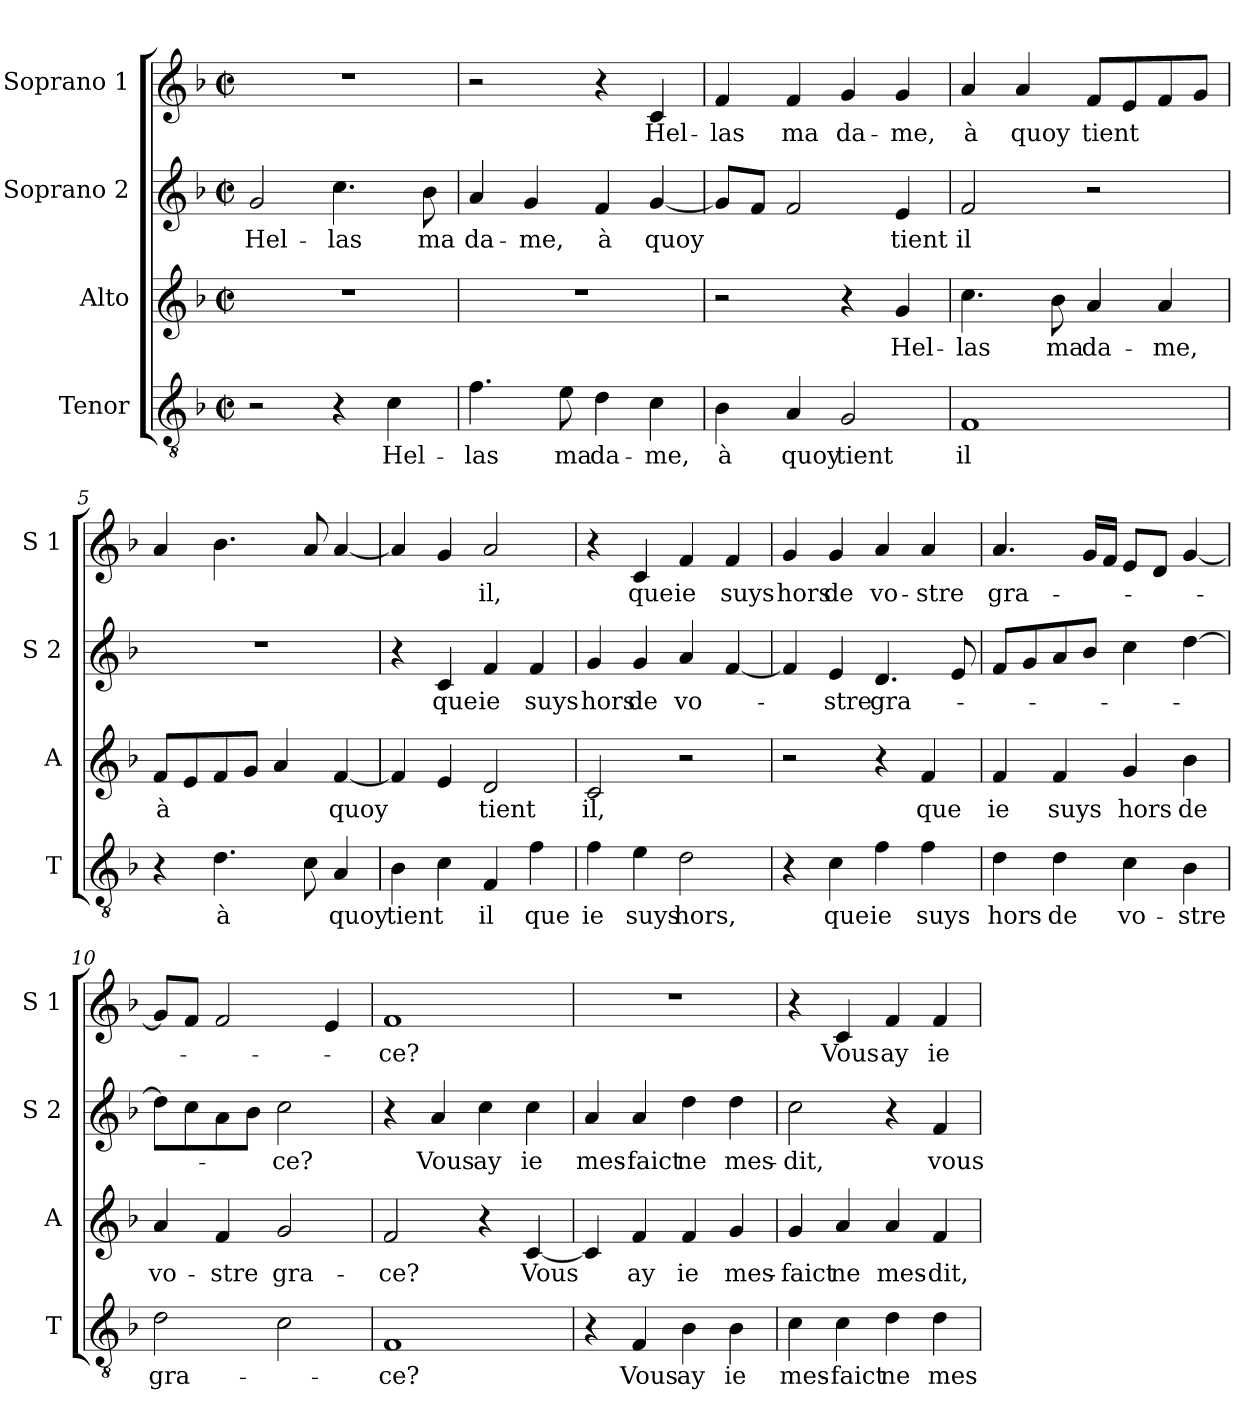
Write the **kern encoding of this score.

**kern	**text	**kern	**text	**kern	**text	**kern	**text
*part4	*part4	*part3	*part3	*part2	*part2	*part1	*part1
*staff4	*staff4	*staff3	*staff3	*staff2	*staff2	*staff1	*staff1
*I"Tenor	*	*I"Alto	*	*I"Soprano 2	*	*I"Soprano 1	*
*I'T	*	*I'A	*	*I'S 2	*	*I'S 1	*
*clefGv2	*	*clefG2	*	*clefG2	*	*clefG2	*
*k[b-]	*	*k[b-]	*	*k[b-]	*	*k[b-]	*
*F:	*	*F:	*	*F:	*	*F:	*
*M2/2	*	*M2/2	*	*M2/2	*	*M2/2	*
*met(c|)	*	*met(c|)	*	*met(c|)	*	*met(c|)	*
=1	=1	=1	=1	=1	=1	=1	=1
!	!	!	!	!	!LO:LY:b	!	!
2r	.	1r	.	2g/	Hel-	1r	.
!	!	!	!	!	!LO:LY:b	!	!
4r	.	.	.	4.cc\	-las	.	.
!	!LO:LY:b	!	!	!	!	!	!
4c\	Hel-	.	.	.	.	.	.
!	!	!	!	!	!LO:LY:b	!	!
.	.	.	.	8b-\	ma	.	.
=2	=2	=2	=2	=2	=2	=2	=2
!	!LO:LY:b	!	!	!	!LO:LY:b	!	!
4.f\	-las	1r	.	4a/	da-	2r	.
!	!	!	!	!	!LO:LY:b	!	!
.	.	.	.	4g/	-me,	.	.
!	!LO:LY:b	!	!	!	!	!	!
8e\	ma	.	.	.	.	.	.
!	!LO:LY:b	!	!	!	!LO:LY:b	!	!
4d\	da-	.	.	4f/	à	4r	.
!	!LO:LY:b	!	!	!	!LO:LY:b	!	!LO:LY:b
4c\	-me,	.	.	[4g/	quoy	4c/	Hel-
=3	=3	=3	=3	=3	=3	=3	=3
!	!LO:LY:b	!	!	!	!	!	!LO:LY:b
4B-\	à	2r	.	8g/L]	.	4f/	-las
.	.	.	.	8f/J	.	.	.
!	!LO:LY:b	!	!	!	!	!	!LO:LY:b
4A/	quoy	.	.	2f/	.	4f/	ma
!	!LO:LY:b	!	!	!	!	!	!LO:LY:b
2G/	tient	4r	.	.	.	4g/	da-
!	!	!	!LO:LY:b	!	!LO:LY:b	!	!LO:LY:b
.	.	4g/	Hel-	4e/	tient	4g/	-me,
=4	=4	=4	=4	=4	=4	=4	=4
!	!LO:LY:b	!	!LO:LY:b	!	!LO:LY:b	!	!LO:LY:b
1F	il	4.cc\	-las	2f/	il	4a/	à
!	!	!	!	!	!	!	!LO:LY:b
.	.	.	.	.	.	4a/	quoy
!	!	!	!LO:LY:b	!	!	!	!
.	.	8b-\	ma	.	.	.	.
!	!	!	!LO:LY:b	!	!	!	!LO:LY:b
.	.	4a/	da-	2r	.	8f/L	tient
.	.	.	.	.	.	8e/	.
!	!	!	!LO:LY:b	!	!	!	!
.	.	4a/	-me,	.	.	8f/	.
.	.	.	.	.	.	8g/J	.
=5	=5	=5	=5	=5	=5	=5	=5
!	!	!	!LO:LY:b	!	!	!	!
4r	.	8f/L	à	1r	.	4a/	.
.	.	8e/	.	.	.	.	.
!	!LO:LY:b	!	!	!	!	!	!
4.d\	à	8f/	.	.	.	4.b-\	.
.	.	8g/J	.	.	.	.	.
.	.	4a/	.	.	.	.	.
8c\	.	.	.	.	.	8a/	.
!	!LO:LY:b	!	!LO:LY:b	!	!	!	!
4A/	quoy	[4f/	quoy	.	.	[4a/	.
!!LO:LB:g=z
=6	=6	=6	=6	=6	=6	=6	=6
!	!LO:LY:b	!	!	!	!	!	!
4B-\	tient	4f/]	.	4r	.	4a/]	.
!	!	!	!	!	!LO:LY:b	!	!
4c\	.	4e/	.	4c/	que	4g/	.
!	!LO:LY:b	!	!LO:LY:b	!	!LO:LY:b	!	!LO:LY:b
4F/	il	2d/	tient	4f/	ie	2a/	il,
!	!LO:LY:b	!	!	!	!LO:LY:b	!	!
4f\	que	.	.	4f/	suys	.	.
=7	=7	=7	=7	=7	=7	=7	=7
!	!LO:LY:b	!	!LO:LY:b	!	!LO:LY:b	!	!
4f\	ie	2c/	il,	4g/	hors	4r	.
!	!LO:LY:b	!	!	!	!LO:LY:b	!	!LO:LY:b
4e\	suys	.	.	4g/	de	4c/	que
!	!LO:LY:b	!	!	!	!LO:LY:b	!	!LO:LY:b
2d\	hors,	2r	.	4a/	vo-	4f/	ie
!	!	!	!	!	!	!	!LO:LY:b
.	.	.	.	[4f/	.	4f/	suys
=8	=8	=8	=8	=8	=8	=8	=8
!	!	!	!	!	!	!	!LO:LY:b
4r	.	2r	.	4f/]	.	4g/	hors
!	!LO:LY:b	!	!	!	!LO:LY:b	!	!LO:LY:b
4c\	que	.	.	4e/	-stre	4g/	de
!	!LO:LY:b	!	!	!	!LO:LY:b	!	!LO:LY:b
4f\	ie	4r	.	4.d/	gra-	4a/	vo-
!	!LO:LY:b	!	!LO:LY:b	!	!	!	!LO:LY:b
4f\	suys	4f/	que	.	.	4a/	-stre
.	.	.	.	8e/	.	.	.
=9	=9	=9	=9	=9	=9	=9	=9
!	!LO:LY:b	!	!LO:LY:b	!	!	!	!LO:LY:b
4d\	hors	4f/	ie	8f/L	.	4.a/	gra-
.	.	.	.	8g/	.	.	.
!	!LO:LY:b	!	!LO:LY:b	!	!	!	!
4d\	de	4f/	suys	8a/	.	.	.
.	.	.	.	8b-/J	.	16g/LL	.
.	.	.	.	.	.	16f/JJ	.
!	!LO:LY:b	!	!LO:LY:b	!	!	!	!
4c\	vo-	4g/	hors	4cc\	.	8e/L	.
.	.	.	.	.	.	8d/J	.
!	!LO:LY:b	!	!LO:LY:b	!	!	!	!
4B-\	-stre	4b-\	de	[4dd\	.	[4g/	.
=10	=10	=10	=10	=10	=10	=10	=10
!	!LO:LY:b	!	!LO:LY:b	!	!	!	!
2d\	gra-	4a/	vo-	8dd\L]	.	8g/L]	.
.	.	.	.	8cc\	.	8f/J	.
!	!	!	!LO:LY:b	!	!	!	!
.	.	4f/	-stre	8a\	.	2f/	.
.	.	.	.	8b-\J	.	.	.
!	!	!	!LO:LY:b	!	!LO:LY:b	!	!
2c\	.	2g/	gra-	2cc\	-ce?	.	.
.	.	.	.	.	.	4e/	.
!!LO:PB:g=z
=11	=11	=11	=11	=11	=11	=11	=11
!	!LO:LY:b	!	!LO:LY:b	!	!	!	!LO:LY:b
1F	-ce?	2f/	-ce?	4r	.	1f	-ce?
!	!	!	!	!	!LO:LY:b	!	!
.	.	.	.	4a/	Vous	.	.
!	!	!	!	!	!LO:LY:b	!	!
.	.	4r	.	4cc\	ay	.	.
!	!	!	!LO:LY:b	!	!LO:LY:b	!	!
.	.	[4c/	Vous	4cc\	ie	.	.
=12	=12	=12	=12	=12	=12	=12	=12
!	!	!	!	!	!LO:LY:b	!	!
4r	.	4c/]	.	4a/	mes-	1r	.
!	!LO:LY:b	!	!LO:LY:b	!	!LO:LY:b	!	!
4F/	Vous	4f/	ay	4a/	-faict	.	.
!	!LO:LY:b	!	!LO:LY:b	!	!LO:LY:b	!	!
4B-\	ay	4f/	ie	4dd\	ne	.	.
!	!LO:LY:b	!	!LO:LY:b	!	!LO:LY:b	!	!
4B-\	ie	4g/	mes-	4dd\	mes-	.	.
=13	=13	=13	=13	=13	=13	=13	=13
!	!LO:LY:b	!	!LO:LY:b	!	!LO:LY:b	!	!
4c\	mes-	4g/	-faict	2cc\	-dit,	4r	.
!	!LO:LY:b	!	!LO:LY:b	!	!	!	!LO:LY:b
4c\	-faict	4a/	ne	.	.	4c/	Vous
!	!LO:LY:b	!	!LO:LY:b	!	!	!	!LO:LY:b
4d\	ne	4a/	mes-	4r	.	4f/	ay
!	!LO:LY:b	!	!LO:LY:b	!	!LO:LY:b	!	!LO:LY:b
4d\	mes-	4f/	-dit,	4f/	vous	4f/	ie
=	=	=	=	=	=	=	=
*-	*-	*-	*-	*-	*-	*-	*-
